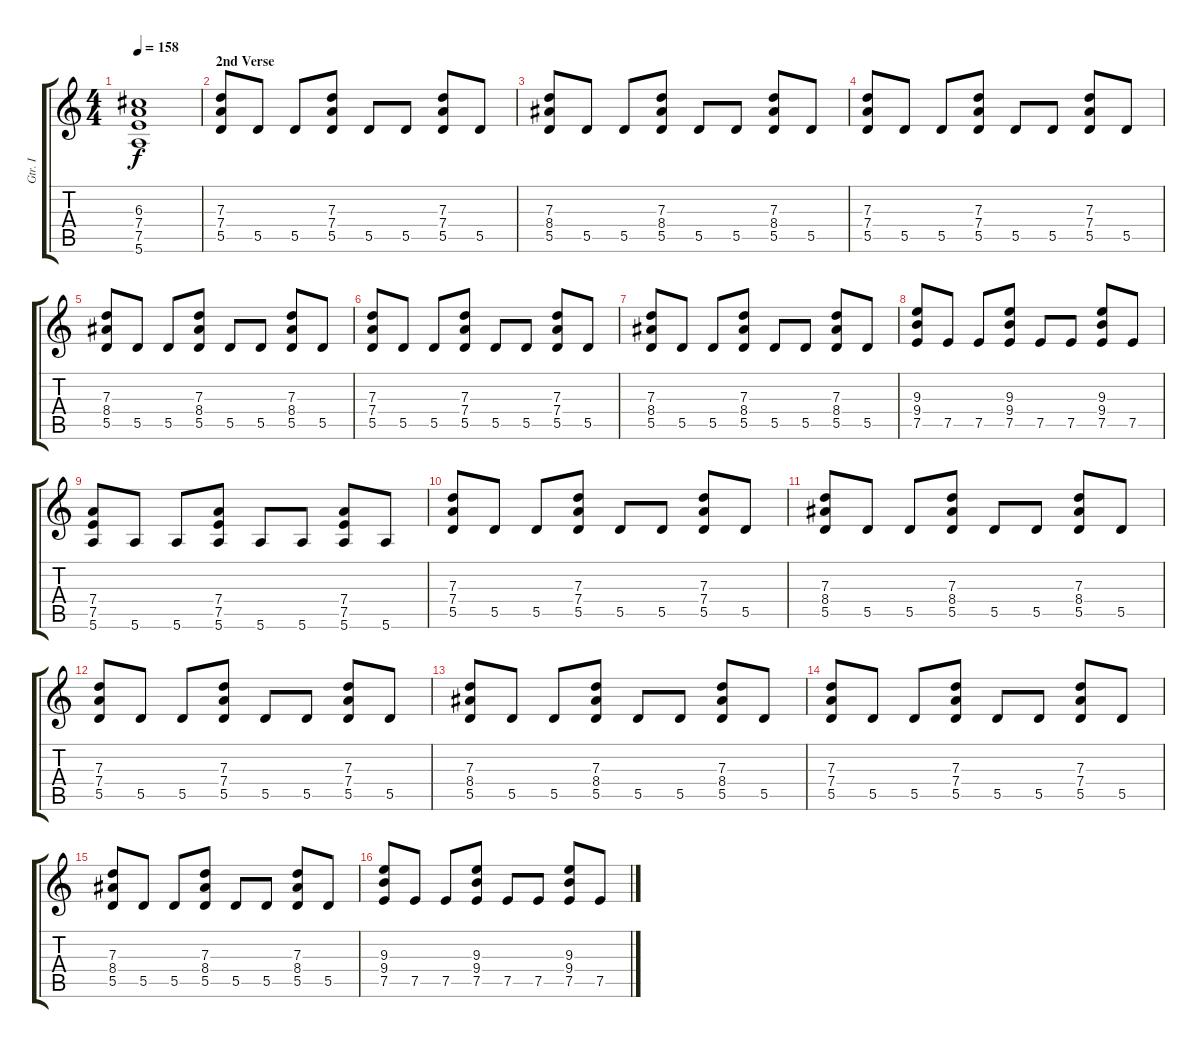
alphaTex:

\track ("Gtr. I" "Gtr. I") {instrument distortionguitar}
\staff {score tabs}
\tuning (E4 B3 G3 D3 A2 E2) {hide}
\ts (4 4)
\tempo 158
\clef g2
\ks c
(6.3{t} 7.4{t} 7.5{t} 5.6{t}).1{dy f} |
\section ("" "2nd Verse")
(7.3 7.4 5.5).8 5.5.8 5.5.8 (7.3 7.4 5.5).8 5.5.8 5.5.8 (7.3 7.4 5.5).8 5.5.8 |
(7.3 8.4 5.5).8 5.5.8 5.5.8 (7.3 8.4 5.5).8 5.5.8 5.5.8 (7.3 8.4 5.5).8 5.5.8 |
(7.3 7.4 5.5).8 5.5.8 5.5.8 (7.3 7.4 5.5).8 5.5.8 5.5.8 (7.3 7.4 5.5).8 5.5.8 |
(7.3 8.4 5.5).8 5.5.8 5.5.8 (7.3 8.4 5.5).8 5.5.8 5.5.8 (7.3 8.4 5.5).8 5.5.8 |
(7.3 7.4 5.5).8 5.5.8 5.5.8 (7.3 7.4 5.5).8 5.5.8 5.5.8 (7.3 7.4 5.5).8 5.5.8 |
(7.3 8.4 5.5).8 5.5.8 5.5.8 (7.3 8.4 5.5).8 5.5.8 5.5.8 (7.3 8.4 5.5).8 5.5.8 |
(9.3 9.4 7.5).8 7.5.8 7.5.8 (9.3 9.4 7.5).8 7.5.8 7.5.8 (9.3 9.4 7.5).8 7.5.8 |
(7.4 7.5 5.6).8 5.6.8 5.6.8 (7.4 7.5 5.6).8 5.6.8 5.6.8 (7.4 7.5 5.6).8 5.6.8 |
(7.3 7.4 5.5).8 5.5.8 5.5.8 (7.3 7.4 5.5).8 5.5.8 5.5.8 (7.3 7.4 5.5).8 5.5.8 |
(7.3 8.4 5.5).8 5.5.8 5.5.8 (7.3 8.4 5.5).8 5.5.8 5.5.8 (7.3 8.4 5.5).8 5.5.8 |
(7.3 7.4 5.5).8 5.5.8 5.5.8 (7.3 7.4 5.5).8 5.5.8 5.5.8 (7.3 7.4 5.5).8 5.5.8 |
(7.3 8.4 5.5).8 5.5.8 5.5.8 (7.3 8.4 5.5).8 5.5.8 5.5.8 (7.3 8.4 5.5).8 5.5.8 |
(7.3 7.4 5.5).8 5.5.8 5.5.8 (7.3 7.4 5.5).8 5.5.8 5.5.8 (7.3 7.4 5.5).8 5.5.8 |
(7.3 8.4 5.5).8 5.5.8 5.5.8 (7.3 8.4 5.5).8 5.5.8 5.5.8 (7.3 8.4 5.5).8 5.5.8 |
(9.3 9.4 7.5).8 7.5.8 7.5.8 (9.3 9.4 7.5).8 7.5.8 7.5.8 (9.3 9.4 7.5).8 7.5.8
